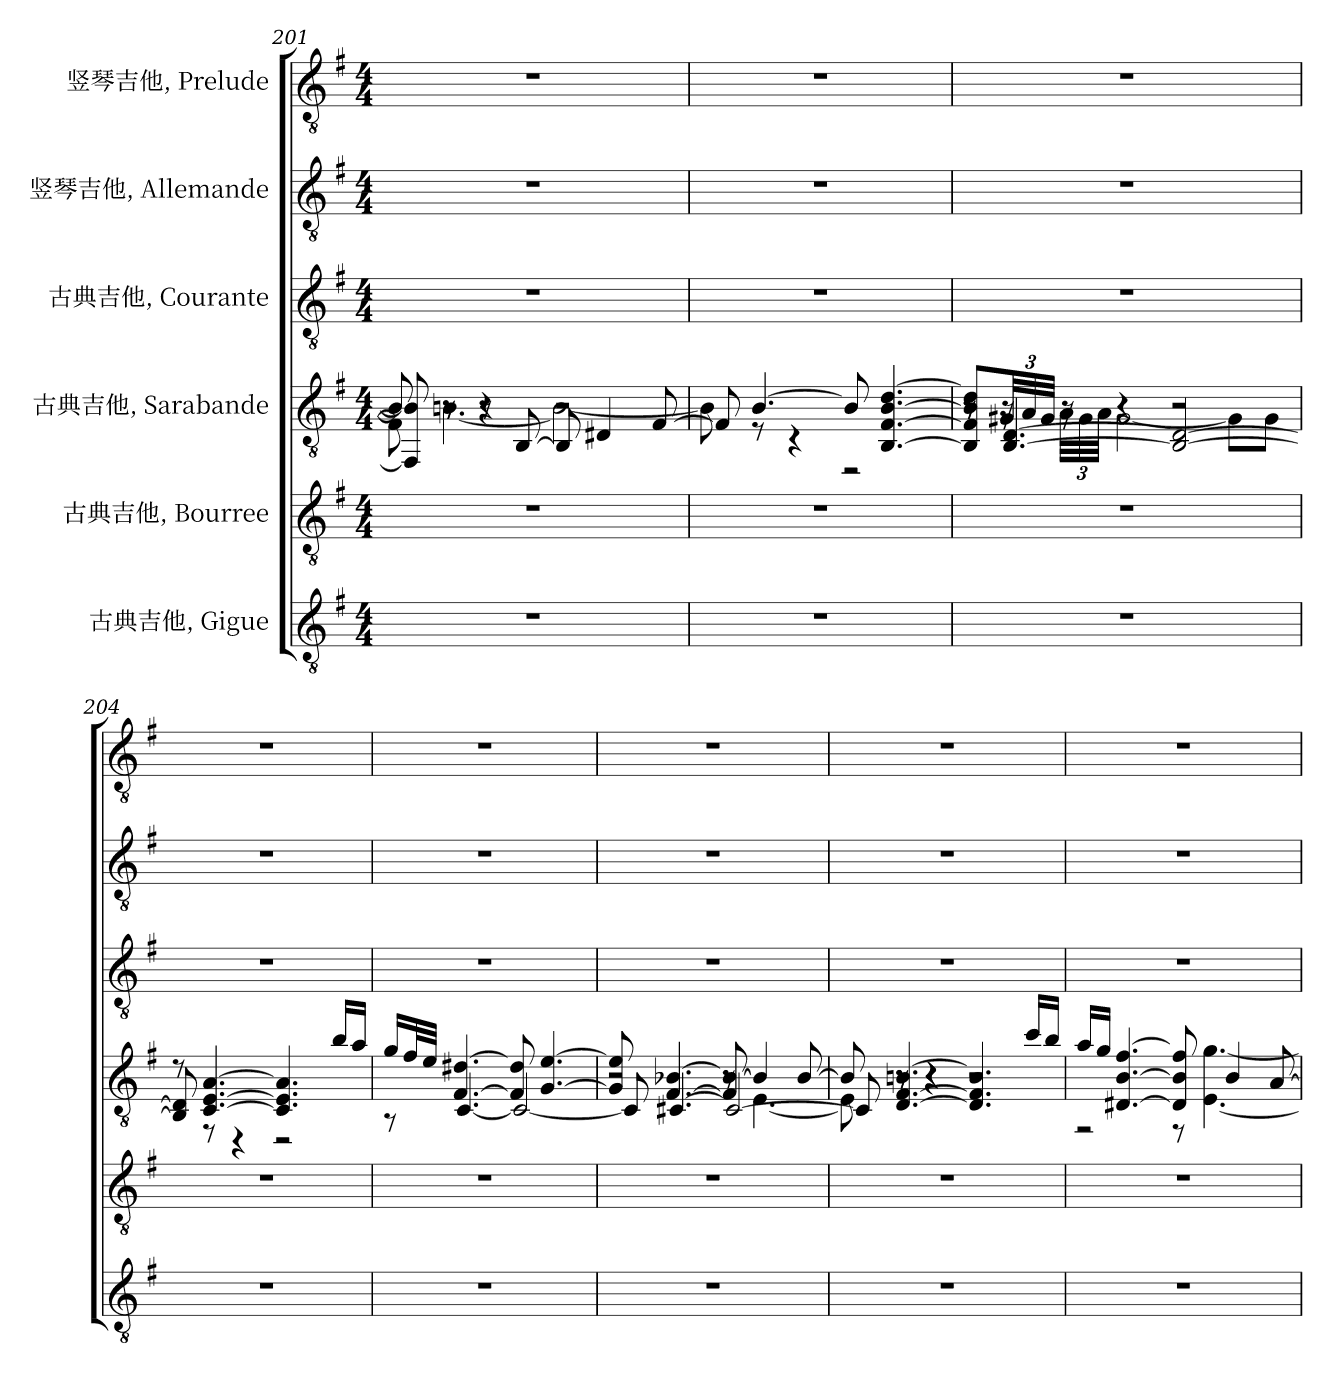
**kern	**kern	**kern	**kern	**kern	**kern
*part6	*part5	*part4	*part3	*part2	*part1
*staff6	*staff5	*staff4	*staff3	*staff2	*staff1
*I"古典吉他, Gigue	*I"古典吉他, Bourree	*I"古典吉他, Sarabande	*I"古典吉他, Courante	*I"竖琴吉他, Allemande	*I"竖琴吉他, Prelude
*clefGv2	*clefGv2	*clefGv2	*clefGv2	*clefGv2	*clefGv2
*k[f#]	*k[f#]	*k[f#]	*k[f#]	*k[f#]	*k[f#]
*M4/4	*M4/4	*M4/4	*M4/4	*M4/4	*M4/4
=201	=201	=201	=201	=201	=201
*	*	*^	*	*	*
*	*	*	*^	*	*	*
1r	1r	8B/]	8F#\]	8FF#/] 8B-/]	1r	1r	1r
.	.	8r	[4.Bn\	8r	.	.	.
.	.	8r	.	4r	.	.	.
.	.	[8BB/	.	.	.	.	.
.	.	8BB/]	2B\_	2r	.	.	.
.	.	4D#X/	.	.	.	.	.
.	.	[8F#/	.	.	.	.	.
*	*	*	*v	*v	*	*	*
=202	=202	=202	=202	=202	=202	=202
1r	1r	8F#/]	8B\]	1r	1r	1r
.	.	[4.B/	8r	.	.	.
.	.	.	4r	.	.	.
.	.	8B/]	2r	.	.	.
.	.	[4.BB/ [4.F#/ [4.B/ [4.d/	.	.	.	.
!!LO:LB:g=z
=203	=203	=203	=203	=203	=203	=203
*	*	*	*^	*	*	*
1r	1r	8BB/] 8F#/] 8B/] 8d/]L	8r	8r	1r	1r	1r
*	*	*Xbrackettup	*	*	*	*	*
.	.	48G#X/LL	16r	[4.BB/ [4.D/	.	.	.
.	.	48A/	.	.	.	.	.
.	.	48G#/JJJ	.	.	.	.	.
.	.	16r	48A\LLL	.	.	.	.
.	.	.	48G#\	.	.	.	.
.	.	.	48A\JJJ	.	.	.	.
.	.	4r	[2G#\	.	.	.	.
.	.	2r	.	2BB/_ 2D/_	.	.	.
.	.	.	8G#\L]	.	.	.	.
.	.	.	8G#\J	.	.	.	.
*	*	*	*v	*v	*	*	*
=204	=204	=204	=204	=204	=204	=204
1r	1r	8r	8BB/] 8D/]	1r	1r	1r
.	.	[4.C/ [4.E/ [4.A/	8r	.	.	.
.	.	.	4r	.	.	.
.	.	4.C/] 4.E/] 4.A/]	2r	.	.	.
.	.	16b/LL	.	.	.	.
.	.	16a/JJ	.	.	.	.
=205	=205	=205	=205	=205	=205	=205
1r	1r	16g/LL	8r	1r	1r	1r
.	.	32f#/L	.	.	.	.
.	.	32e/JJJ	.	.	.	.
.	.	[4.F#/ [4.d#X/	[4.C/	.	.	.
.	.	8F#/] 8d#/]	2C/_	.	.	.
.	.	[4.G/ [4.e/	.	.	.	.
!!LO:PB:g=z
=206	=206	=206	=206	=206	=206	=206
*	*	*	*^	*	*	*
1r	1r	8G/] 8e/]	2r	8C/]	1r	1r	1r
.	.	[4.F#/ [4.B-X/	.	[4.C#X/	.	.	.
.	.	8F#/] 8B-/_	8r	2C#/_	.	.	.
.	.	4B-/]	[4.E\	.	.	.	.
.	.	[8B-/	.	.	.	.	.
=207	=207	=207	=207	=207	=207	=207	=207
1r	1r	8B-/]	8E\]	8C#/]	1r	1r	1r
.	.	[4.D/ [4.F#/ [4.Bn/	8r	8r	.	.	.
.	.	.	4r	4r	.	.	.
.	.	4.D/] 4.F#/] 4.B/]	2r	2r	.	.	.
.	.	16cc/LL	.	.	.	.	.
.	.	16b/JJ	.	.	.	.	.
*	*	*	*v	*v	*	*	*
=208	=208	=208	=208	=208	=208	=208
1r	1r	16a/LL	2r	1r	1r	1r
.	.	16g/JJ	.	.	.	.
.	.	[4.D#X/ [4.B/ [4.f#/	.	.	.	.
.	.	8D#/] 8B/] 8f#/]	8r	.	.	.
.	.	4B/	[4.E\ [4.g\	.	.	.
.	.	[8A/	.	.	.	.
*	*	*v	*v	*	*	*
=	=	=	=	=	=
*-	*-	*-	*-	*-	*-
